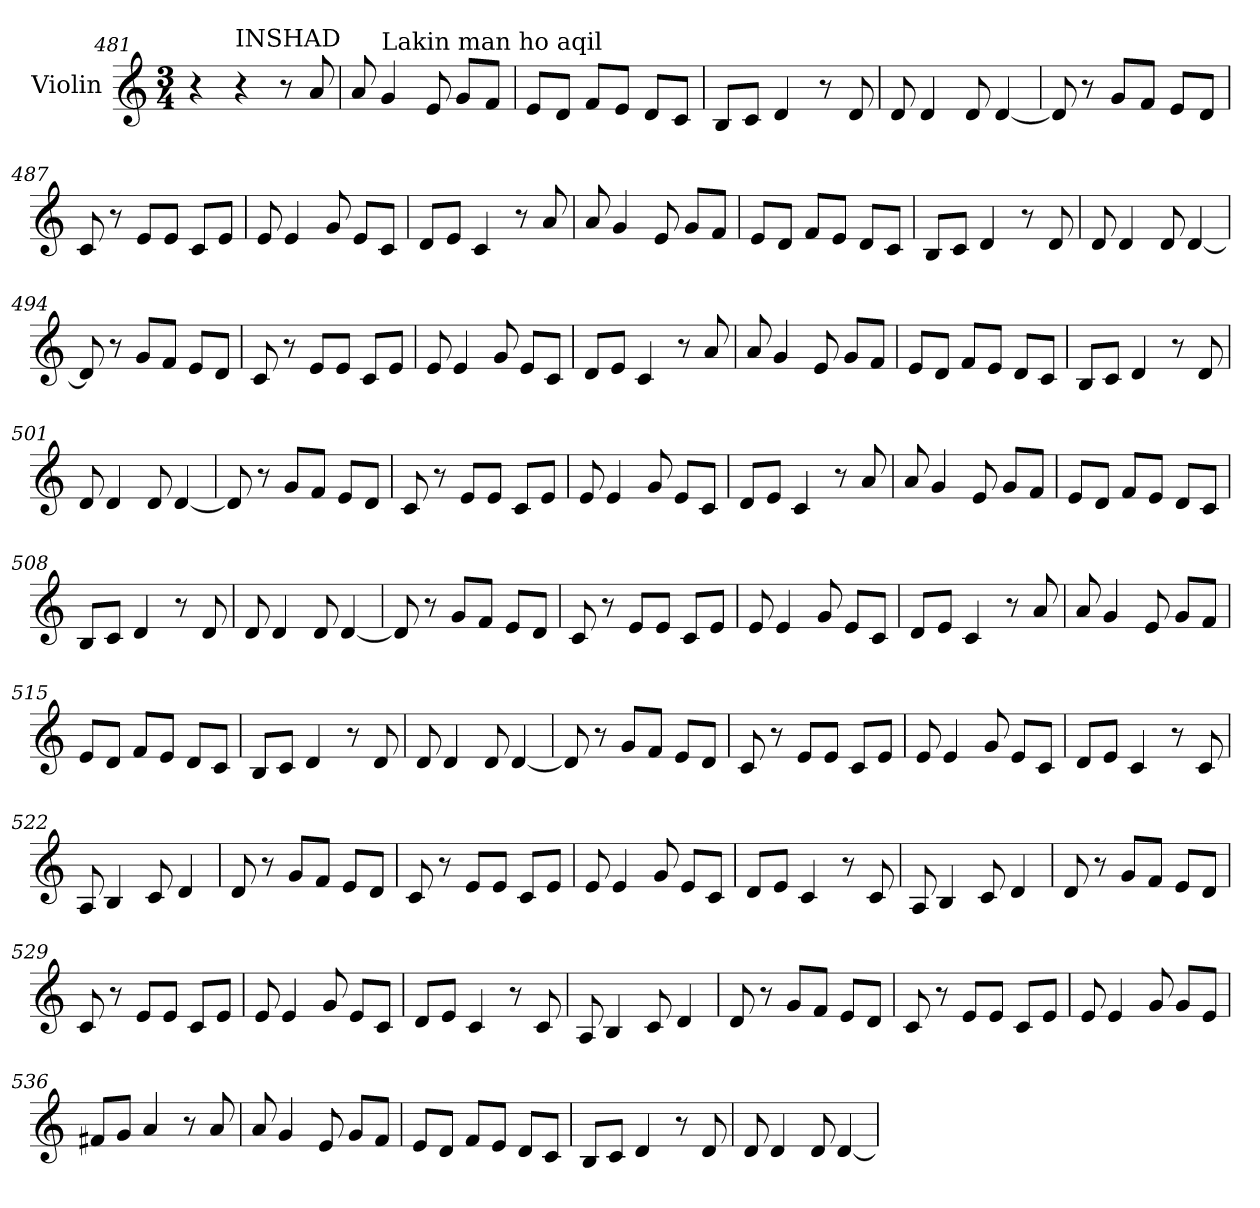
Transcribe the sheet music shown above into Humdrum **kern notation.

**kern
*part1
*staff1
*I"Violin
*clefG2
*k[]
*C:
*M3/4
=481
4r
!LO:TX:a:t=INSHAD
4r
8r
8a/
!!LO:PB:g=z
=482
*MM100
8a/
!LO:TX:a:t=Lakin man ho aqil
4g/
8e/
8g/L
8f/J
=483
8e/L
8d/J
8f/L
8e/J
8d/L
8c/J
=484
8B/L
8c/J
4d/
8r
8d/
=485
8d/
4d/
8d/
[4d/
!!LO:PB:g=z
=486
8d/]
8r
8g/L
8f/J
8e/L
8d/J
=487
8c/
8r
8e/L
8e/J
8c/L
8e/J
!!LO:PB:g=z
=488
8e/
4e/
8g/
8e/L
8c/J
=489
8d/L
8e/J
4c/
8r
8a/
=490
8a/
4g/
8e/
8g/L
8f/J
=491
8e/L
8d/J
8f/L
8e/J
8d/L
8c/J
!!LO:PB:g=z
=492
8B/L
8c/J
4d/
8r
8d/
=493
8d/
4d/
8d/
[4d/
!!LO:PB:g=z
=494
8d/]
8r
8g/L
8f/J
8e/L
8d/J
=495
8c/
8r
8e/L
8e/J
8c/L
8e/J
=496
8e/
4e/
8g/
8e/L
8c/J
=497
8d/L
8e/J
4c/
8r
8a/
!!LO:PB:g=z
=498
8a/
4g/
8e/
8g/L
8f/J
=499
8e/L
8d/J
8f/L
8e/J
8d/L
8c/J
!!LO:PB:g=z
=500
8B/L
8c/J
4d/
8r
8d/
=501
8d/
4d/
8d/
[4d/
=502
8d/]
8r
8g/L
8f/J
8e/L
8d/J
=503
8c/
8r
8e/L
8e/J
8c/L
8e/J
!!LO:PB:g=z
=504
8e/
4e/
8g/
8e/L
8c/J
=505
8d/L
8e/J
4c/
8r
8a/
!!LO:PB:g=z
=506
8a/
4g/
8e/
8g/L
8f/J
=507
8e/L
8d/J
8f/L
8e/J
8d/L
8c/J
=508
8B/L
8c/J
4d/
8r
8d/
=509
8d/
4d/
8d/
[4d/
!!LO:PB:g=z
=510
8d/]
8r
8g/L
8f/J
8e/L
8d/J
=511
8c/
8r
8e/L
8e/J
8c/L
8e/J
!!LO:PB:g=z
=512
8e/
4e/
8g/
8e/L
8c/J
=513
8d/L
8e/J
4c/
8r
8a/
=514
8a/
4g/
8e/
8g/L
8f/J
=515
8e/L
8d/J
8f/L
8e/J
8d/L
8c/J
!!LO:PB:g=z
=516
8B/L
8c/J
4d/
8r
8d/
=517
8d/
4d/
8d/
[4d/
!!LO:PB:g=z
=518
8d/]
8r
8g/L
8f/J
8e/L
8d/J
=519
8c/
8r
8e/L
8e/J
8c/L
8e/J
=520
8e/
4e/
8g/
8e/L
8c/J
=521
8d/L
8e/J
4c/
8r
8c/
!!LO:PB:g=z
=522
8A/
4B/
8c/
4d/
=523
8d/
8r
8g/L
8f/J
8e/L
8d/J
=524
8c/
8r
8e/L
8e/J
8c/L
8e/J
=525
8e/
4e/
8g/
8e/L
8c/J
=526
8d/L
8e/J
4c/
8r
8c/
!!LO:PB:g=z
=527
8A/
4B/
8c/
4d/
=528
8d/
8r
8g/L
8f/J
8e/L
8d/J
=529
8c/
8r
8e/L
8e/J
8c/L
8e/J
!!LO:PB:g=z
=530
8e/
4e/
8g/
8e/L
8c/J
=531
8d/L
8e/J
4c/
8r
8c/
=532
8A/
4B/
8c/
4d/
!!LO:PB:g=z
=533
8d/
8r
8g/L
8f/J
8e/L
8d/J
=534
8c/
8r
8e/L
8e/J
8c/L
8e/J
=535
8e/
4e/
8g/
8g/L
8e/J
!!LO:PB:g=z
=536
8f#X/L
8g/J
4a/
8r
8a/
=537
8a/
4g/
8e/
8g/L
8f/J
=538
8e/L
8d/J
8f/L
8e/J
8d/L
8c/J
!!LO:PB:g=z
=539
8B/L
8c/J
4d/
8r
8d/
=540
8d/
4d/
8d/
[4d/
=
*-
